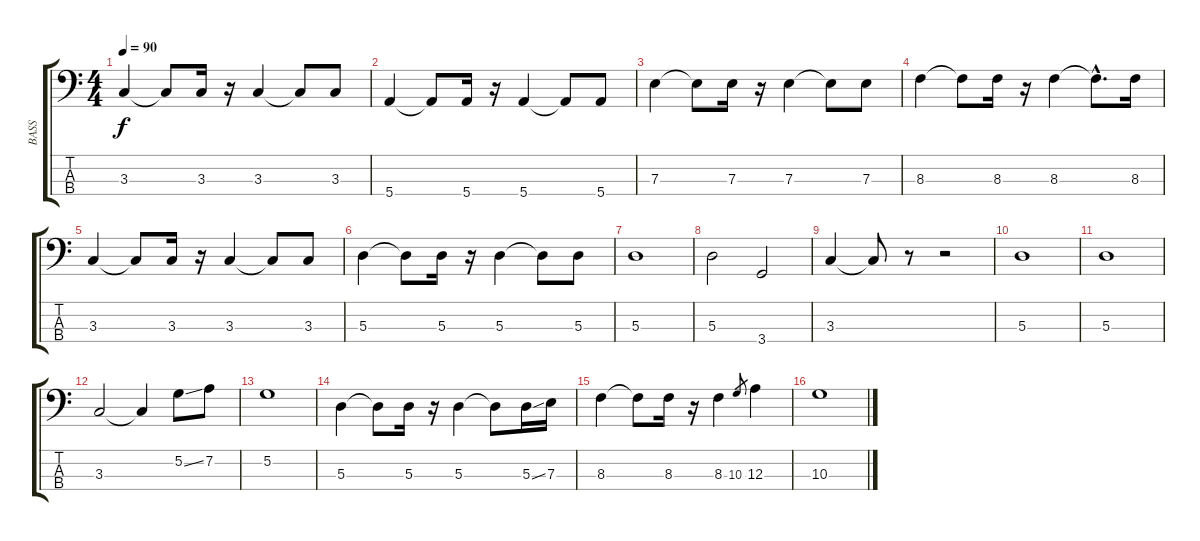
\track ("BASS" "BASS") {instrument electricbassfinger}
\staff {score tabs}
\tuning (G2 D2 A1 E1) {hide}
\ts (4 4)
\tempo 90
\clef f4
\ks c
3.3.4{dy f} 3.3{t}.8 3.3.16 r.16 3.3.4 3.3{t}.8 3.3.8 |
5.4.4 5.4{t}.8 5.4.16 r.16 5.4.4 5.4{t}.8 5.4.8 |
7.3.4 7.3{t}.8 7.3.16 r.16 7.3.4 7.3{t}.8 7.3.8 |
8.3.4 8.3{t}.8 8.3.16 r.16 8.3.4 8.3{hac t}.8{d} 8.3.16 |
3.3.4 3.3{t}.8 3.3.16 r.16 3.3.4 3.3{t}.8 3.3.8 |
5.3.4 5.3{t}.8 5.3.16 r.16 5.3.4 5.3{t}.8 5.3.8 |
5.3.1 |
5.3.2 3.4.2 |
3.3.4 3.3{t}.8 r.8 r.2 |
5.3.1 |
5.3.1 |
3.3.2 3.3{t}.4 5.2{ss}.8 7.2.8 |
5.2.1 |
5.3.4 5.3{t}.8 5.3.16 r.16 5.3.4 5.3{t}.8 5.3{ss}.16 7.3.16 |
8.3.4 8.3{t}.8 8.3.16 r.16 8.3.4 10.3.8{gr} 12.3.4 |
10.3.1
